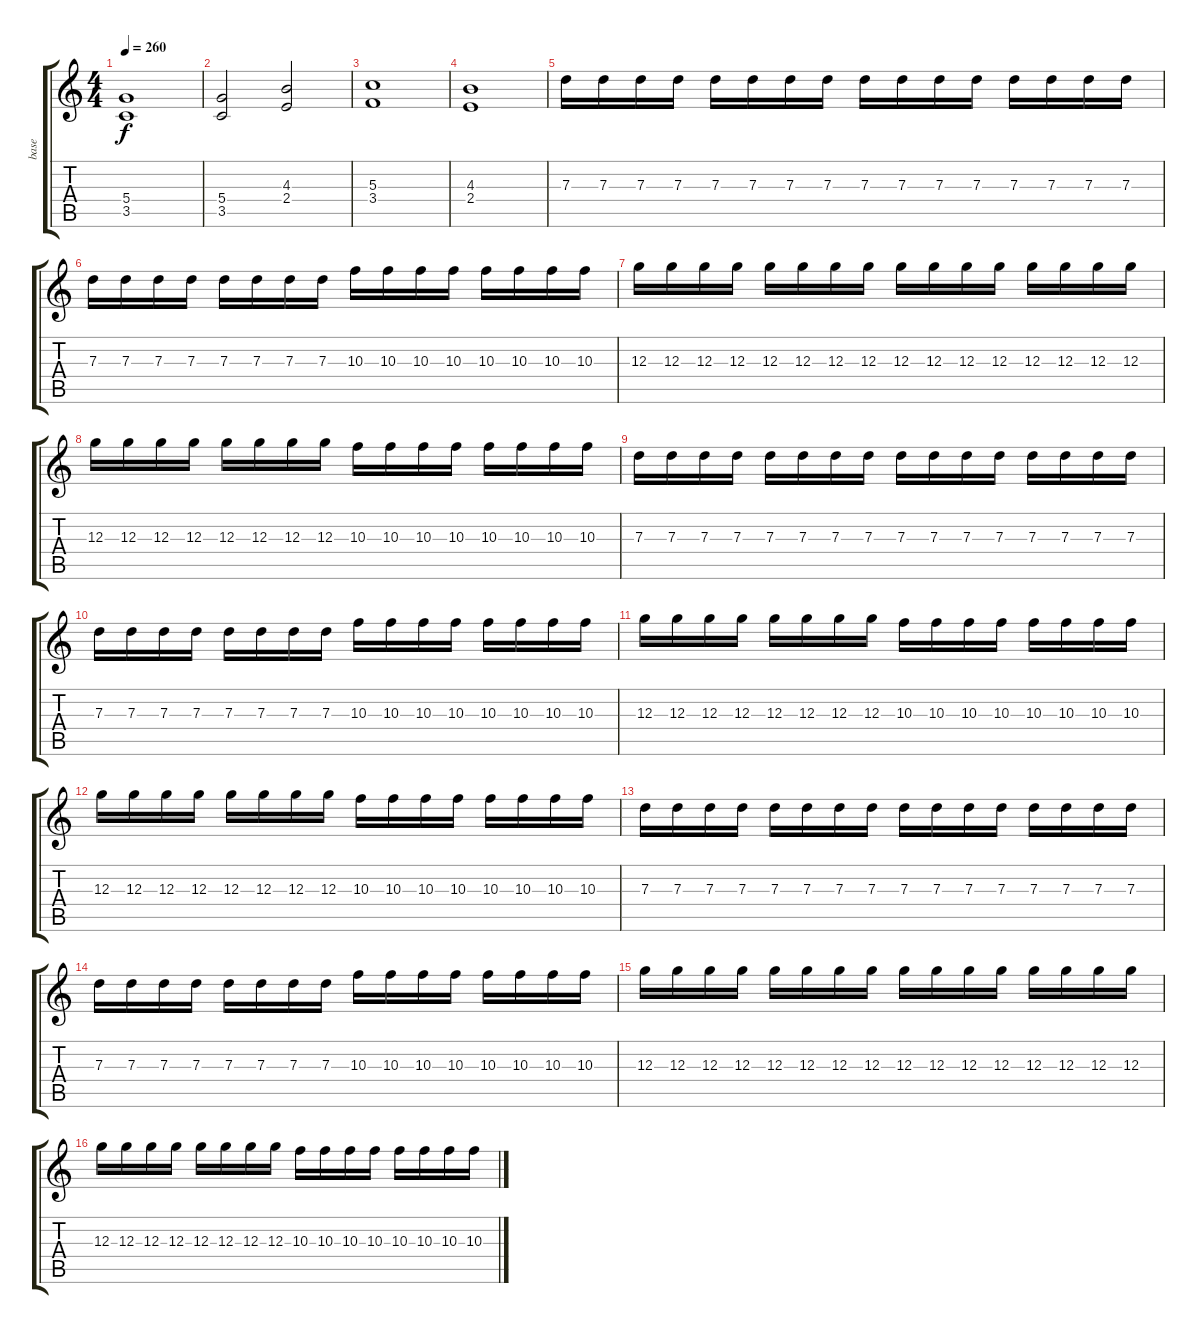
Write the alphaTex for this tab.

\track ("base" "base") {instrument distortionguitar}
\staff {score tabs}
\tuning (E4 B3 G3 D3 A2 E2) {hide}
\ts (4 4)
\tempo 260
\clef g2
\ks c
(5.4 3.5).1{dy f} |
(5.4 3.5).2 (4.3 2.4).2 |
(5.3 3.4).1 |
(4.3 2.4).1 |
7.3.16 7.3.16 7.3.16 7.3.16 7.3.16 7.3.16 7.3.16 7.3.16 7.3.16 7.3.16 7.3.16 7.3.16 7.3.16 7.3.16 7.3.16 7.3.16 |
7.3.16 7.3.16 7.3.16 7.3.16 7.3.16 7.3.16 7.3.16 7.3.16 10.3.16 10.3.16 10.3.16 10.3.16 10.3.16 10.3.16 10.3.16 10.3.16 |
12.3.16 12.3.16 12.3.16 12.3.16 12.3.16 12.3.16 12.3.16 12.3.16 12.3.16 12.3.16 12.3.16 12.3.16 12.3.16 12.3.16 12.3.16 12.3.16 |
12.3.16 12.3.16 12.3.16 12.3.16 12.3.16 12.3.16 12.3.16 12.3.16 10.3.16 10.3.16 10.3.16 10.3.16 10.3.16 10.3.16 10.3.16 10.3.16 |
7.3.16 7.3.16 7.3.16 7.3.16 7.3.16 7.3.16 7.3.16 7.3.16 7.3.16 7.3.16 7.3.16 7.3.16 7.3.16 7.3.16 7.3.16 7.3.16 |
7.3.16 7.3.16 7.3.16 7.3.16 7.3.16 7.3.16 7.3.16 7.3.16 10.3.16 10.3.16 10.3.16 10.3.16 10.3.16 10.3.16 10.3.16 10.3.16 |
12.3.16 12.3.16 12.3.16 12.3.16 12.3.16 12.3.16 12.3.16 12.3.16 10.3.16 10.3.16 10.3.16 10.3.16 10.3.16 10.3.16 10.3.16 10.3.16 |
12.3.16 12.3.16 12.3.16 12.3.16 12.3.16 12.3.16 12.3.16 12.3.16 10.3.16 10.3.16 10.3.16 10.3.16 10.3.16 10.3.16 10.3.16 10.3.16 |
7.3.16 7.3.16 7.3.16 7.3.16 7.3.16 7.3.16 7.3.16 7.3.16 7.3.16 7.3.16 7.3.16 7.3.16 7.3.16 7.3.16 7.3.16 7.3.16 |
7.3.16 7.3.16 7.3.16 7.3.16 7.3.16 7.3.16 7.3.16 7.3.16 10.3.16 10.3.16 10.3.16 10.3.16 10.3.16 10.3.16 10.3.16 10.3.16 |
12.3.16 12.3.16 12.3.16 12.3.16 12.3.16 12.3.16 12.3.16 12.3.16 12.3.16 12.3.16 12.3.16 12.3.16 12.3.16 12.3.16 12.3.16 12.3.16 |
12.3.16 12.3.16 12.3.16 12.3.16 12.3.16 12.3.16 12.3.16 12.3.16 10.3.16 10.3.16 10.3.16 10.3.16 10.3.16 10.3.16 10.3.16 10.3.16
